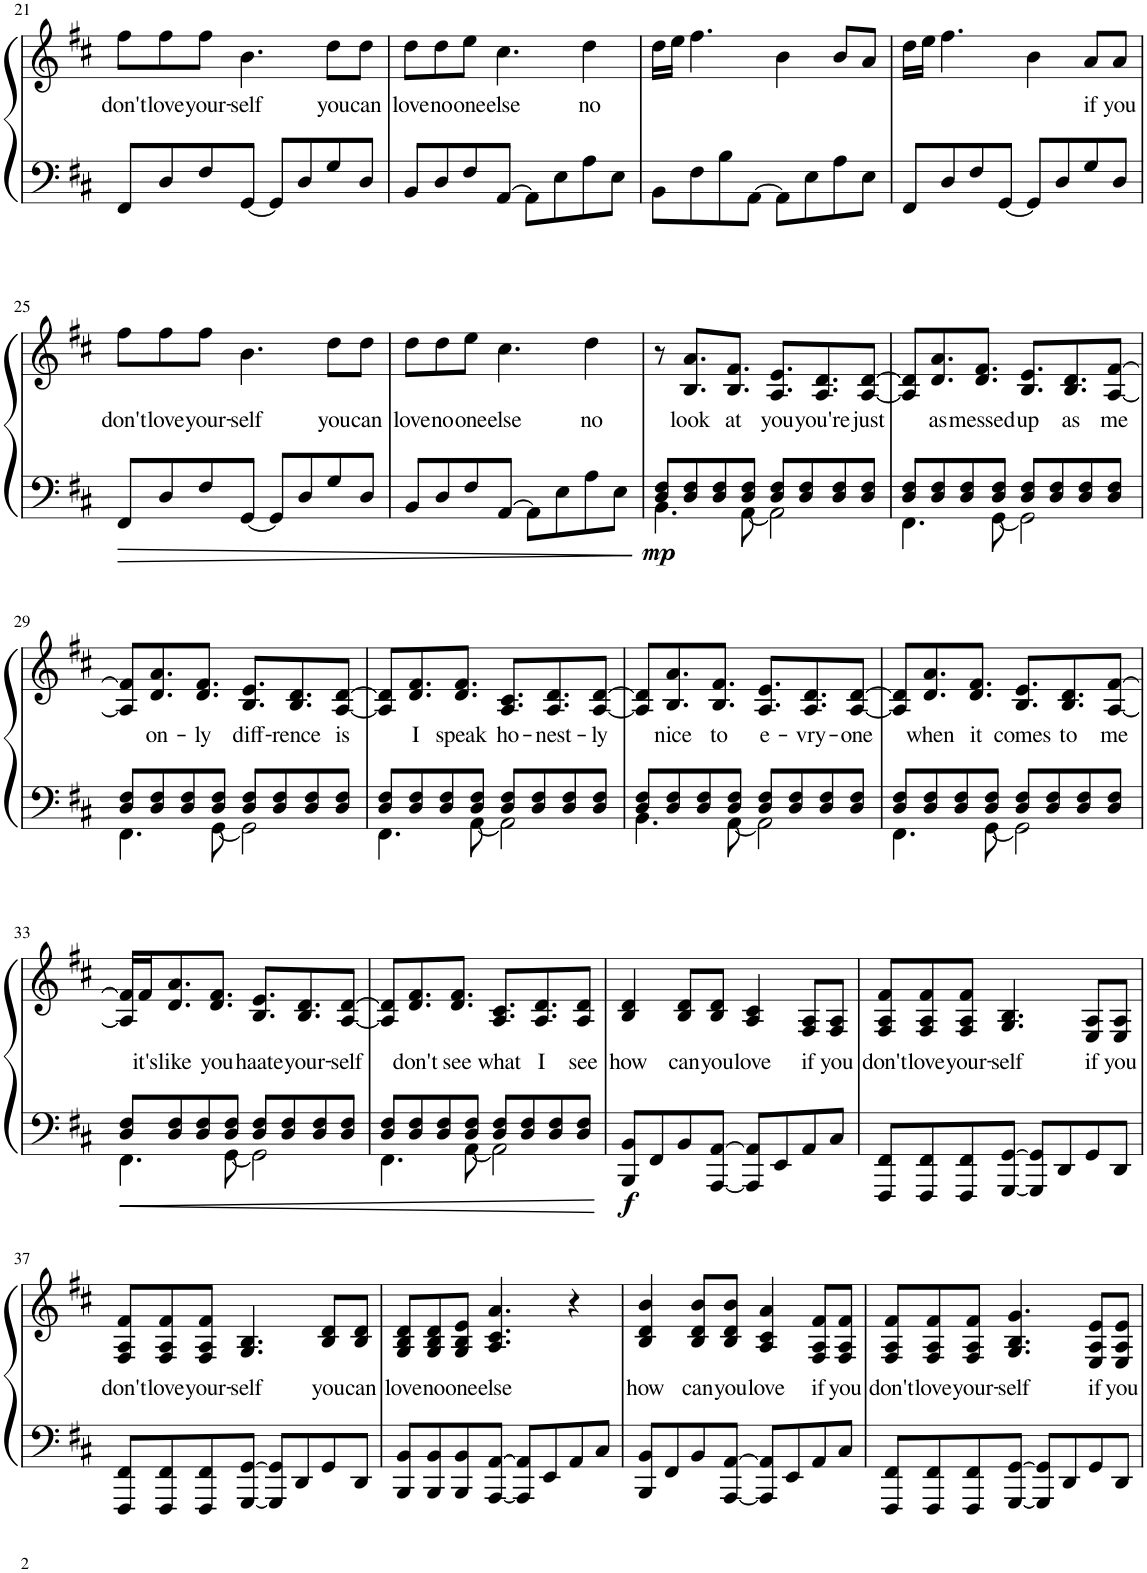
**kern	**kern	**text	**dynam
*part1	*part1	*part1	*part1
*staff2	*staff1	*staff1	*staff1/2
*I"Piano	*	*	*
*I'Pno.	*	*	*
!!LO:PB:g=z
*clefF4	*clefG2	*	*
*k[f#c#]	*k[f#c#]	*	*
*M4/4	*M4/4	*	*
=21	=21	=21	=21
!	!	!LO:LY:b	!
8FF#/L	8ff#\L	don't	.
!	!	!LO:LY:b	!
8D/	8ff#\	love	.
!	!	!LO:LY:b	!
8F#/	8ff#\J	your-	.
!	!	!LO:LY:b	!
[8GG/J	4.b\	-self	.
8GG/L]	.	.	.
8D/	.	.	.
!	!	!LO:LY:b	!
8G/	8dd\L	you	.
!	!	!LO:LY:b	!
8D/J	8dd\J	can	.
=22	=22	=22	=22
!	!	!LO:LY:b	!
8BB/L	8dd\L	love	.
!	!	!LO:LY:b	!
8D/	8dd\	no	.
!	!	!LO:LY:b	!
8F#/	8ee\J	one	.
!	!	!LO:LY:b	!
[8AA/J	4.cc#\	else	.
8AA\L]	.	.	.
8E\	.	.	.
!	!	!LO:LY:b	!
8A\	4dd\	no	.
8E\J	.	.	.
=23	=23	=23	=23
8BB\L	16dd\LL	.	.
.	16ee\JJ	.	.
8F#\	4.ff#\	.	.
8B\	.	.	.
[8AA\J	.	.	.
8AA\L]	4b\	.	.
8E\	.	.	.
8A\	8b/L	.	.
8E\J	8a/J	.	.
=24	=24	=24	=24
8FF#/L	16dd\LL	.	.
.	16ee\JJ	.	.
8D/	4.ff#\	.	.
8F#/	.	.	.
[8GG/J	.	.	.
8GG/L]	4b\	.	.
8D/	.	.	.
!	!	!LO:LY:b	!
8G/	8a/L	if	.
!	!	!LO:LY:b	!
8D/J	8a/J	you	.
!!LO:LB:g=z
=25	=25	=25	=25
!	!	!LO:LY:b	!
8FF#/L	8ff#\L	don't	.
!	!	!LO:LY:b	!
8D/	8ff#\	love	.
!	!	!LO:LY:b	!
8F#/	8ff#\J	your-	.
!	!	!LO:LY:b	!
[8GG/J	4.b\	-self	.
8GG/L]	.	.	.
8D/	.	.	.
!	!	!LO:LY:b	!
8G/	8dd\L	you	.
!	!	!LO:LY:b	!
8D/J	8dd\J	can	.
=26	=26	=26	=26
!	!	!LO:LY:b	!
8BB/L	8dd\L	love	.
!	!	!LO:LY:b	!
8D/	8dd\	no	.
!	!	!LO:LY:b	!
8F#/	8ee\J	one	.
!	!	!LO:LY:b	!
[8AA/J	4.cc#\	else	.
8AA\L]	.	.	.
8E\	.	.	.
!	!	!LO:LY:b	!
8A\	4dd\	no	.
8E\J	.	.	.
=27	=27	=27	=27
*^	*	*	*
!	!	!	!	!LO:DY:b=2
8D/ 8F#/L	4.BB\	8r	.	mp
!	!	!	!LO:LY:b	!
8D/ 8F#/	.	8.B/ 8.a/L	look	.
8D/ 8F#/	.	.	.	.
!	!	!	!LO:LY:b	!
.	.	8.B/ 8.f#/J	at	.
8D/ 8F#/J	[8AA\	.	.	.
!	!	!	!LO:LY:b	!
8D/ 8F#/L	2AA\]	8.A/ 8.e/L	you	.
8D/ 8F#/	.	.	.	.
!	!	!	!LO:LY:b	!
.	.	8.A/ 8.d/	you're	.
8D/ 8F#/	.	.	.	.
!	!	!	!LO:LY:b	!
8D/ 8F#/J	.	[8A/ [8d/J	just	.
=28	=28	=28	=28	=28
8D/ 8F#/L	4.FF#\	8A/] 8d/]L	.	.
!	!	!	!LO:LY:b	!
8D/ 8F#/	.	8.d/ 8.a/	as	.
8D/ 8F#/	.	.	.	.
!	!	!	!LO:LY:b	!
.	.	8.d/ 8.f#/J	messed	.
8D/ 8F#/J	[8GG\	.	.	.
!	!	!	!LO:LY:b	!
8D/ 8F#/L	2GG\]	8.B/ 8.e/L	up	.
8D/ 8F#/	.	.	.	.
!	!	!	!LO:LY:b	!
.	.	8.B/ 8.d/	as	.
8D/ 8F#/	.	.	.	.
!	!	!	!LO:LY:b	!
8D/ 8F#/J	.	[8A/ [8f#/J	me	.
!!LO:LB:g=z
=29	=29	=29	=29	=29
8D/ 8F#/L	4.FF#\	8A/] 8f#/]L	.	.
!	!	!	!LO:LY:b	!
8D/ 8F#/	.	8.d/ 8.a/	-on-	.
8D/ 8F#/	.	.	.	.
!	!	!	!LO:LY:b	!
.	.	8.d/ 8.f#/J	-ly	.
8D/ 8F#/J	[8GG\	.	.	.
!	!	!	!LO:LY:b	!
8D/ 8F#/L	2GG\]	8.B/ 8.e/L	diff-	.
8D/ 8F#/	.	.	.	.
!	!	!	!LO:LY:b	!
.	.	8.B/ 8.d/	-rence	.
8D/ 8F#/	.	.	.	.
!	!	!	!LO:LY:b	!
8D/ 8F#/J	.	[8A/ [8d/J	is	.
=30	=30	=30	=30	=30
8D/ 8F#/L	4.FF#\	8A/] 8d/]L	.	.
!	!	!	!LO:LY:b	!
8D/ 8F#/	.	8.d/ 8.f#/	I	.
8D/ 8F#/	.	.	.	.
!	!	!	!LO:LY:b	!
.	.	8.d/ 8.f#/J	speak	.
8D/ 8F#/J	[8AA\	.	.	.
!	!	!	!LO:LY:b	!
8D/ 8F#/L	2AA\]	8.A/ 8.c#/L	ho-	.
8D/ 8F#/	.	.	.	.
!	!	!	!LO:LY:b	!
.	.	8.A/ 8.d/	-nest-	.
8D/ 8F#/	.	.	.	.
!	!	!	!LO:LY:b	!
8D/ 8F#/J	.	[8A/ [8d/J	-ly	.
=31	=31	=31	=31	=31
8D/ 8F#/L	4.BB\	8A/] 8d/]L	.	.
!	!	!	!LO:LY:b	!
8D/ 8F#/	.	8.B/ 8.a/	nice	.
8D/ 8F#/	.	.	.	.
!	!	!	!LO:LY:b	!
.	.	8.B/ 8.f#/J	to	.
8D/ 8F#/J	[8AA\	.	.	.
!	!	!	!LO:LY:b	!
8D/ 8F#/L	2AA\]	8.A/ 8.e/L	e-	.
8D/ 8F#/	.	.	.	.
!	!	!	!LO:LY:b	!
.	.	8.A/ 8.d/	-vry-	.
8D/ 8F#/	.	.	.	.
!	!	!	!LO:LY:b	!
8D/ 8F#/J	.	[8A/ [8d/J	-one	.
=32	=32	=32	=32	=32
8D/ 8F#/L	4.FF#\	8A/] 8d/]L	.	.
!	!	!	!LO:LY:b	!
8D/ 8F#/	.	8.d/ 8.a/	when	.
8D/ 8F#/	.	.	.	.
!	!	!	!LO:LY:b	!
.	.	8.d/ 8.f#/J	it	.
8D/ 8F#/J	[8GG\	.	.	.
!	!	!	!LO:LY:b	!
8D/ 8F#/L	2GG\]	8.B/ 8.e/L	comes	.
8D/ 8F#/	.	.	.	.
!	!	!	!LO:LY:b	!
.	.	8.B/ 8.d/	to	.
8D/ 8F#/	.	.	.	.
!	!	!	!LO:LY:b	!
8D/ 8F#/J	.	[8A/ [8f#/J	me	.
!!LO:LB:g=z
=33	=33	=33	=33	=33
8D/ 8F#/L	4.FF#\	16A/] 16f#/]LL	.	.
!	!	!	!LO:LY:b	!
.	.	16f#/J	it's	.
!	!	!	!LO:LY:b	!
8D/ 8F#/	.	8.d/ 8.a/	like	.
8D/ 8F#/	.	.	.	.
!	!	!	!LO:LY:b	!
.	.	8.d/ 8.f#/J	you	.
8D/ 8F#/J	[8GG\	.	.	.
!	!	!	!LO:LY:b	!
8D/ 8F#/L	2GG\]	8.B/ 8.e/L	haate	.
8D/ 8F#/	.	.	.	.
!	!	!	!LO:LY:b	!
.	.	8.B/ 8.d/	your-	.
8D/ 8F#/	.	.	.	.
!	!	!	!LO:LY:b	!
8D/ 8F#/J	.	[8A/ [8d/J	-self	.
=34	=34	=34	=34	=34
8D/ 8F#/L	4.FF#\	8A/] 8d/]L	.	.
!	!	!	!LO:LY:b	!
8D/ 8F#/	.	8.d/ 8.f#/	don't	.
8D/ 8F#/	.	.	.	.
!	!	!	!LO:LY:b	!
.	.	8.d/ 8.f#/J	see	.
8D/ 8F#/J	[8AA\	.	.	.
!	!	!	!LO:LY:b	!
8D/ 8F#/L	2AA\]	8.A/ 8.c#/L	what	.
8D/ 8F#/	.	.	.	.
!	!	!	!LO:LY:b	!
.	.	8.A/ 8.d/	I	.
8D/ 8F#/	.	.	.	.
!	!	!	!LO:LY:b	!
8D/ 8F#/J	.	8A/ 8d/J	see	.
*v	*v	*	*	*
=35	=35	=35	=35
!	!	!LO:LY:b	!LO:DY:b=2
8BBB/ 8BB/L	4B/ 4d/	how	f
8FF#/	.	.	.
!	!	!LO:LY:b	!
8BB/	8B/ 8d/L	can	.
!	!	!LO:LY:b	!
[8AAA/ [8AA/J	8B/ 8d/J	you	.
!	!	!LO:LY:b	!
8AAA/] 8AA/]L	4A/ 4c#/	love	.
8EE/	.	.	.
!	!	!LO:LY:b	!
8AA/	8F#/ 8A/L	if	.
!	!	!LO:LY:b	!
8C#/J	8F#/ 8A/J	you	.
=36	=36	=36	=36
!	!	!LO:LY:b	!
8FFF#/ 8FF#/L	8F#/ 8A/ 8f#/L	don't	.
!	!	!LO:LY:b	!
8FFF#/ 8FF#/	8F#/ 8A/ 8f#/	love	.
!	!	!LO:LY:b	!
8FFF#/ 8FF#/	8F#/ 8A/ 8f#/J	your-	.
!	!	!LO:LY:b	!
[8GGG/ [8GG/J	4.G/ 4.B/	-self	.
8GGG/] 8GG/]L	.	.	.
8DD/	.	.	.
!	!	!LO:LY:b	!
8GG/	8E/ 8A/L	if	.
!	!	!LO:LY:b	!
8DD/J	8E/ 8A/J	you	.
!!LO:LB:g=z
=37	=37	=37	=37
!	!	!LO:LY:b	!
8FFF#/ 8FF#/L	8F#/ 8A/ 8f#/L	don't	.
!	!	!LO:LY:b	!
8FFF#/ 8FF#/	8F#/ 8A/ 8f#/	love	.
!	!	!LO:LY:b	!
8FFF#/ 8FF#/	8F#/ 8A/ 8f#/J	your-	.
!	!	!LO:LY:b	!
[8GGG/ [8GG/J	4.G/ 4.B/	-self	.
8GGG/] 8GG/]L	.	.	.
8DD/	.	.	.
!	!	!LO:LY:b	!
8GG/	8B/ 8d/L	you	.
!	!	!LO:LY:b	!
8DD/J	8B/ 8d/J	can	.
=38	=38	=38	=38
!	!	!LO:LY:b	!
8BBB/ 8BB/L	8G/ 8B/ 8d/L	love	.
!	!	!LO:LY:b	!
8BBB/ 8BB/	8G/ 8B/ 8d/	no	.
!	!	!LO:LY:b	!
8BBB/ 8BB/	8G/ 8B/ 8e/J	one	.
!	!	!LO:LY:b	!
[8AAA/ [8AA/J	4.A/ 4.c#/ 4.a/	else	.
8AAA/] 8AA/]L	.	.	.
8EE/	.	.	.
8AA/	4r	.	.
8C#/J	.	.	.
=39	=39	=39	=39
!	!	!LO:LY:b	!
8BBB/ 8BB/L	4B/ 4d/ 4b/	how	.
8FF#/	.	.	.
!	!	!LO:LY:b	!
8BB/	8B/ 8d/ 8b/L	can	.
!	!	!LO:LY:b	!
[8AAA/ [8AA/J	8B/ 8d/ 8b/J	you	.
!	!	!LO:LY:b	!
8AAA/] 8AA/]L	4A/ 4c#/ 4a/	love	.
8EE/	.	.	.
!	!	!LO:LY:b	!
8AA/	8F#/ 8A/ 8f#/L	if	.
!	!	!LO:LY:b	!
8C#/J	8F#/ 8A/ 8f#/J	you	.
=40	=40	=40	=40
!	!	!LO:LY:b	!
8FFF#/ 8FF#/L	8F#/ 8A/ 8f#/L	don't	.
!	!	!LO:LY:b	!
8FFF#/ 8FF#/	8F#/ 8A/ 8f#/	love	.
!	!	!LO:LY:b	!
8FFF#/ 8FF#/	8F#/ 8A/ 8f#/J	your-	.
!	!	!LO:LY:b	!
[8GGG/ [8GG/J	4.G/ 4.B/ 4.g/	-self	.
8GGG/] 8GG/]L	.	.	.
8DD/	.	.	.
!	!	!LO:LY:b	!
8GG/	8E/ 8A/ 8e/L	if	.
!	!	!LO:LY:b	!
8DD/J	8E/ 8A/ 8e/J	you	.
=	=	=	=
*-	*-	*-	*-
